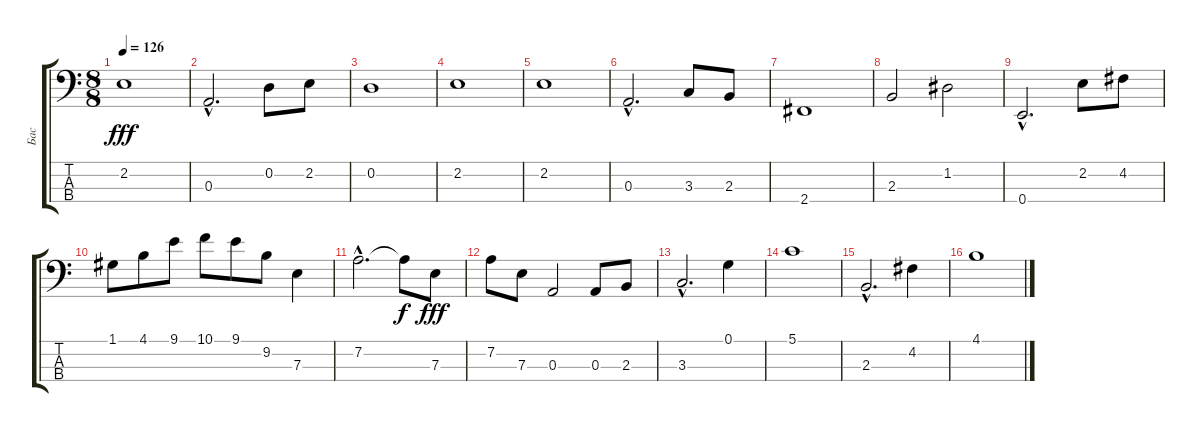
\track ("Бас" "Бас") {instrument electricbassfinger}
\staff {score tabs}
\tuning (G2 D2 A1 E1) {hide}
\ts (8 8)
\tempo 126
\clef f4
\ks c
2.2.1{dy fff} |
0.3{hac}.2{d} 0.2.8 2.2.8 |
0.2.1 |
2.2.1 |
2.2.1 |
0.3{hac}.2{d} 3.3.8 2.3.8 |
2.4.1 |
2.3.2 1.2.2 |
0.4{hac}.2{d} 2.2.8 4.2.8 |
1.1.8 4.1.8 9.1.8 10.1.8 9.1.8 9.2.8 7.3.4 |
7.2{hac}.2{d} 7.2{t}.8{dy f} 7.3.8{dy fff} |
7.2.8 7.3.8 0.3.2 0.3.8 2.3.8 |
3.3{hac}.2{d} 0.1.4 |
5.1.1 |
2.3{hac}.2{d} 4.2.4 |
4.1.1
